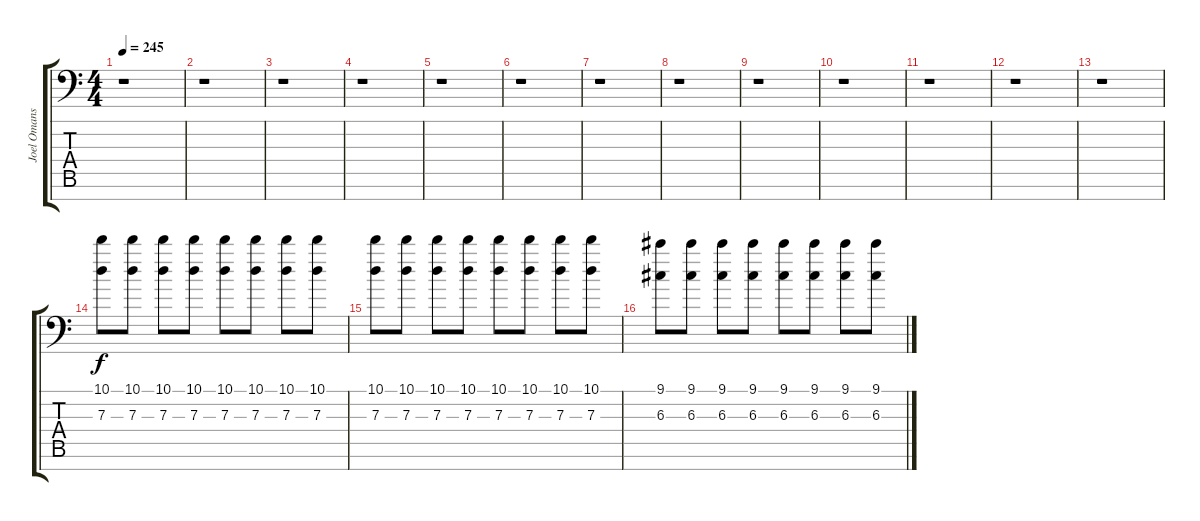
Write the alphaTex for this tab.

\track ("Joel Omans" "Joel Omans") {instrument distortionguitar}
\staff {score tabs}
\tuning (E4 B3 G3 D3 A2 E2 A1) {hide}
\ts (4 4)
\tempo 245
\clef f4
\ks c
r.1{dy f} |
r.1 |
r.1 |
r.1 |
r.1 |
r.1 |
r.1 |
r.1 |
r.1 |
r.1 |
r.1 |
r.1 |
r.1 |
(10.1 7.3).8{balance 16} (10.1 7.3).8 (10.1 7.3).8 (10.1 7.3).8 (10.1 7.3).8 (10.1 7.3).8 (10.1 7.3).8 (10.1 7.3).8 |
(10.1 7.3).8 (10.1 7.3).8 (10.1 7.3).8 (10.1 7.3).8 (10.1 7.3).8 (10.1 7.3).8 (10.1 7.3).8 (10.1 7.3).8 |
(9.1 6.3).8 (9.1 6.3).8 (9.1 6.3).8 (9.1 6.3).8 (9.1 6.3).8 (9.1 6.3).8 (9.1 6.3).8 (9.1 6.3).8
